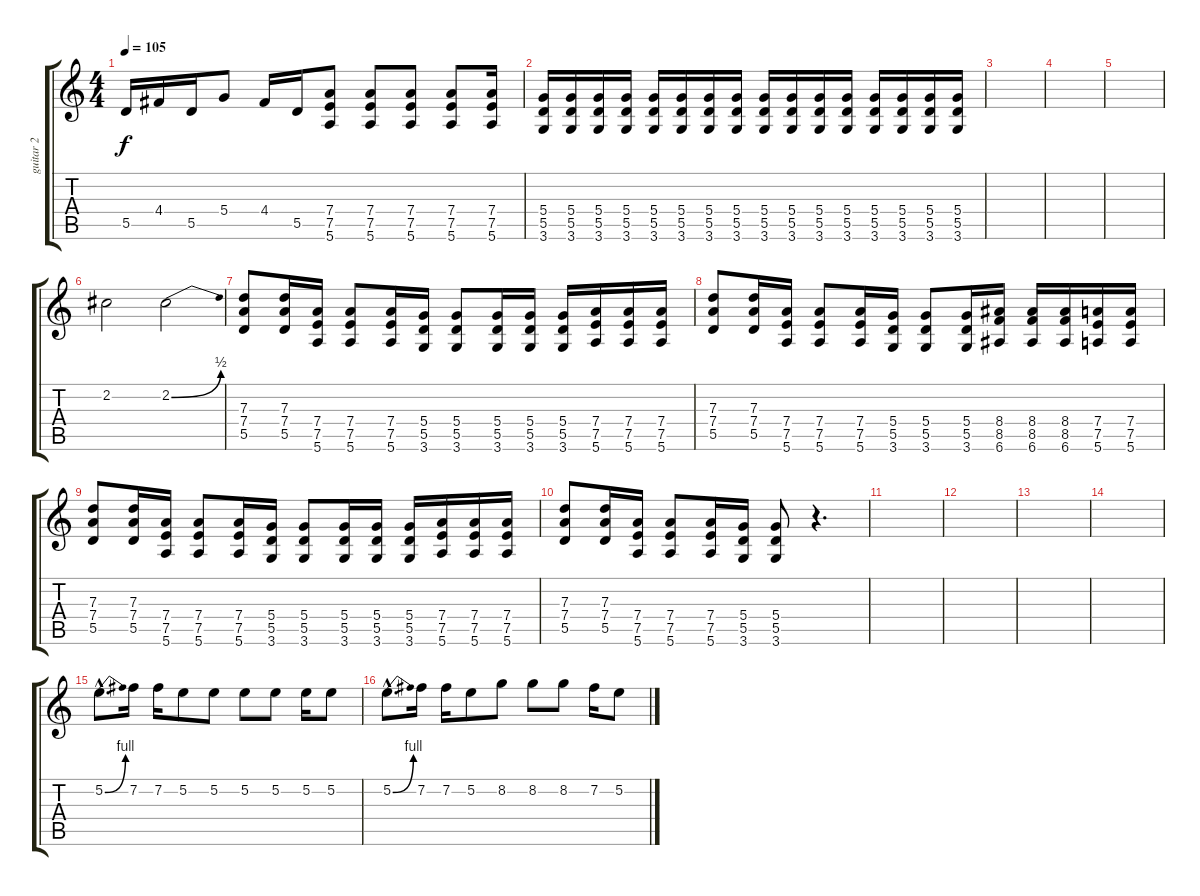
\track ("guitar 2" "guitar 2") {instrument distortionguitar}
\staff {score tabs}
\tuning (E4 B3 G3 D3 A2 E2) {hide}
\ts (4 4)
\tempo 105
\clef g2
\ks c
5.5.16{dy f instrument distortionguitar} 4.4.16 5.5.16 5.4.8 4.4.16 5.5.16 (7.4 7.5 5.6).8{instrument distortionguitar} (7.4 7.5 5.6).8 (7.4 7.5 5.6).8 (7.4 7.5 5.6).8 (7.4 7.5 5.6).16 |
(5.4 5.5 3.6).16{volume 10} (5.4 5.5 3.6).16 (5.4 5.5 3.6).16 (5.4 5.5 3.6).16 (5.4 5.5 3.6).16 (5.4 5.5 3.6).16 (5.4 5.5 3.6).16 (5.4 5.5 3.6).16 (5.4 5.5 3.6).16 (5.4 5.5 3.6).16 (5.4 5.5 3.6).16 (5.4 5.5 3.6).16 (5.4 5.5 3.6).16 (5.4 5.5 3.6).16 (5.4 5.5 3.6).16 (5.4 5.5 3.6).16 |
|
|
|
2.2.2{volume 13} 2.2{be (bend 0 0 60 2)}.2 |
(7.3 7.4 5.5).8{volume 13} (7.3 7.4 5.5).16 (7.4 7.5 5.6).16 (7.4 7.5 5.6).8 (7.4 7.5 5.6).16 (5.4 5.5 3.6).16 (5.4 5.5 3.6).8 (5.4 5.5 3.6).16 (5.4 5.5 3.6).16 (5.4 5.5 3.6).16 (7.4 7.5 5.6).16 (7.4 7.5 5.6).16 (7.4 7.5 5.6).16 |
(7.3 7.4 5.5).8 (7.3 7.4 5.5).16 (7.4 7.5 5.6).16 (7.4 7.5 5.6).8 (7.4 7.5 5.6).16 (5.4 5.5 3.6).16 (5.4 5.5 3.6).8 (5.4 5.5 3.6).16 (8.4 8.5 6.6).16 (8.4 8.5 6.6).16 (8.4 8.5 6.6).16 (7.4 7.5 5.6).16 (7.4 7.5 5.6).16 |
(7.3 7.4 5.5).8 (7.3 7.4 5.5).16 (7.4 7.5 5.6).16 (7.4 7.5 5.6).8 (7.4 7.5 5.6).16 (5.4 5.5 3.6).16 (5.4 5.5 3.6).8 (5.4 5.5 3.6).16 (5.4 5.5 3.6).16 (5.4 5.5 3.6).16 (7.4 7.5 5.6).16 (7.4 7.5 5.6).16 (7.4 7.5 5.6).16 |
(7.3 7.4 5.5).8 (7.3 7.4 5.5).16 (7.4 7.5 5.6).16 (7.4 7.5 5.6).8 (7.4 7.5 5.6).16 (5.4 5.5 3.6).16 (5.4 5.5 3.6).8 r.4{d} |
|
|
|
|
5.2{be (bend 0 0 60 4) hac}.8{d} 7.2.16 7.2.16 5.2.8 5.2.8 5.2.8 5.2.8 5.2.16 5.2.8 |
5.2{be (bend 0 0 60 4) hac}.8{d} 7.2.16 7.2.16 5.2.8 8.2.8 8.2.8 8.2.8 7.2.16 5.2.8
